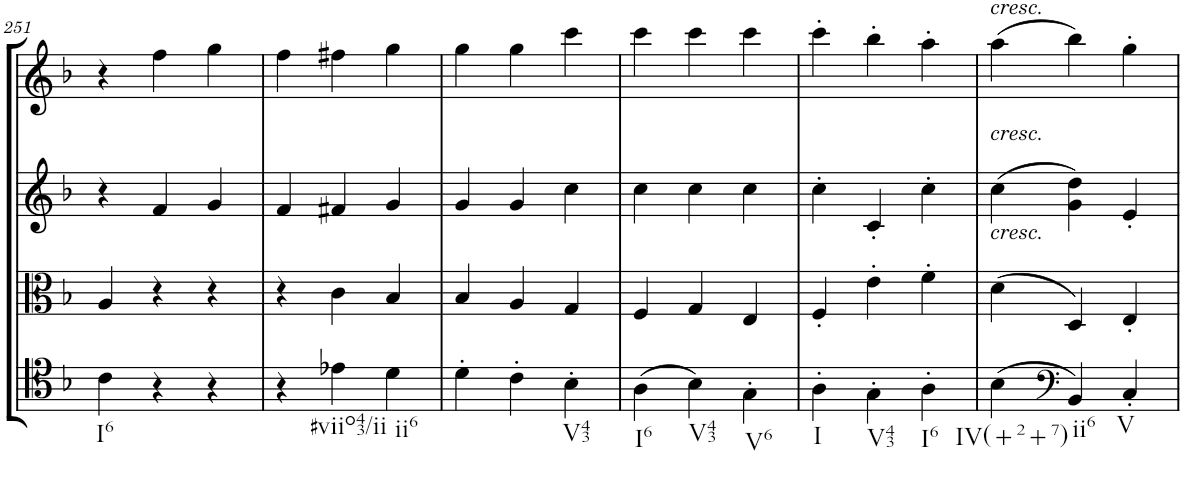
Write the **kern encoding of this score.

**kern	**kern	**kern	**kern
*part4	*part3	*part2	*part1
*staff4	*staff3	*staff2	*staff1
*I"Cello	*I"Viola	*I"2nd Violin	*I"1st Violin
*	*I'Vla	*I'Vln	*I'Vln
!!LO:PB:g=z
*clefC4	*clefC3	*clefG2	*clefG2
*k[b-]	*k[b-]	*k[b-]	*k[b-]
*F:	*F:	*F:	*F:
*M3/4	*M3/4	*M3/4	*M3/4
=251	=251	=251	=251
!LO:TX:b:t=I6	!	!	!
4c\	4A/	4r	4r
4r	4r	4f/	4ff\
4r	4r	4g/	4gg\
=252	=252	=252	=252
4r	4r	4f/	4ff\
!LO:TX:b:t=#viio43/ii	!	!	!
4e-X\	4c\	4f#X/	4ff#X\
!LO:TX:b:t=ii6	!	!	!
4d\	4B-/	4g/	4gg\
=253	=253	=253	=253
4d'\	4B-/	4g/	4gg\
4c'\	4A/	4g/	4gg\
!LO:TX:b:t=V43	!	!	!
4B-'\	4G/	4cc\	4ccc\
=254	=254	=254	=254
!LO:TX:b:t=I6	!	!	!
(4A\	4F/	4cc\	4ccc\
!LO:TX:b:t=V43	!	!	!
4B-\)	4G/	4cc\	4ccc\
!LO:TX:b:t=V6	!	!	!
4G'\	4E/	4cc\	4ccc\
=255	=255	=255	=255
!LO:TX:b:t=I	!	!	!
4A'\	4F'/	4cc'\	4ccc'\
!LO:TX:b:t=V43	!	!	!
4G'\	4e'\	4c'/	4bb-'\
!LO:TX:b:t=I6	!	!	!
4A'\	4f'\	4cc'\	4aa'\
=256	=256	=256	=256
!	!	!	!LO:TX:a:i:t=cresc.
!	!	!LO:TX:a:i:t=cresc.	!
!	!LO:TX:a:i:t=cresc.	!	!
!LO:TX:b:t=IV(+2+7)	!	!	!
(4B-\	(4d\	(4cc\	(4aa\
*clefF4	*	*	*
!LO:TX:b:t=ii6	!	!	!
4BB-/)	4D/)	4g\ 4dd\)	4bb-\)
!LO:TX:b:t=V	!	!	!
4C'/	4E'/	4e'/	4gg'\
=	=	=	=
*-	*-	*-	*-
